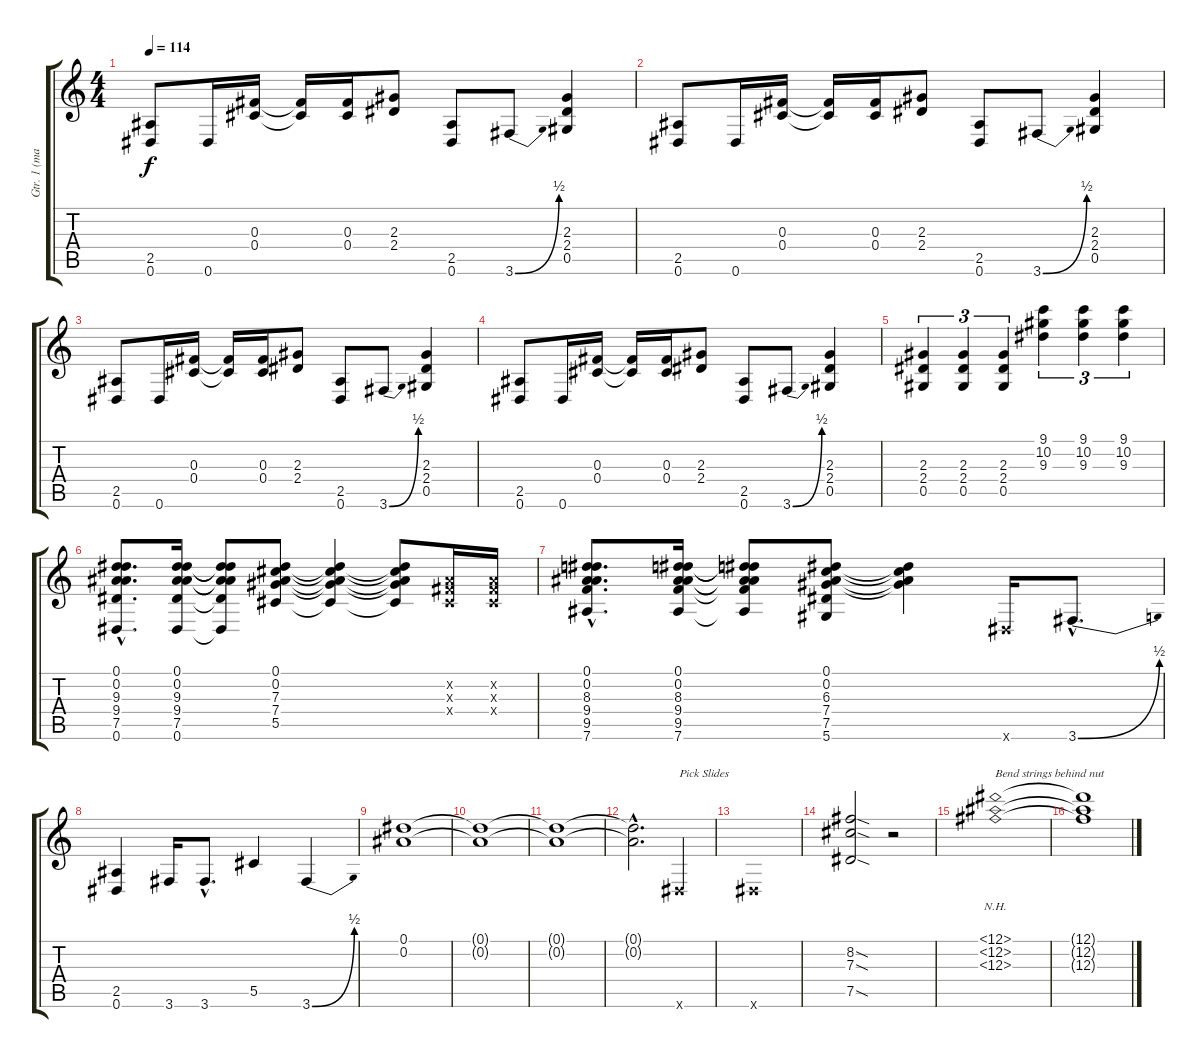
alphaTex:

\track ("Gtr. 1 (main)" "Gtr. 1 (ma") {instrument distortionguitar}
\staff {score tabs}
\tuning (Eb4 Bb3 Gb3 Db3 Ab2 Eb2) {hide}
\ts (4 4)
\tempo 114
\clef g2
\ks c
(2.5 0.6).8{dy f} 0.6.16 (0.3 0.4).16 (0.3{t} 0.4{t}).16 (0.3 0.4).16 (2.3 2.4).8 (2.5 0.6).8 3.6{be (bend 0 0 60 2)}.8 (2.3 2.4 0.5).4 |
(2.5 0.6).8 0.6.16 (0.3 0.4).16 (0.3{t} 0.4{t}).16 (0.3 0.4).16 (2.3 2.4).8 (2.5 0.6).8 3.6{be (bend 0 0 60 2)}.8 (2.3 2.4 0.5).4 |
(2.5 0.6).8 0.6.16 (0.3 0.4).16 (0.3{t} 0.4{t}).16 (0.3 0.4).16 (2.3 2.4).8 (2.5 0.6).8 3.6{be (bend 0 0 60 2)}.8 (2.3 2.4 0.5).4 |
(2.5 0.6).8 0.6.16 (0.3 0.4).16 (0.3{t} 0.4{t}).16 (0.3 0.4).16 (2.3 2.4).8 (2.5 0.6).8 3.6{be (bend 0 0 60 2)}.8 (2.3 2.4 0.5).4 |
(2.3 2.4 0.5).4{tu (3 2)} (2.3 2.4 0.5).4{tu (3 2)} (2.3 2.4 0.5).4{tu (3 2)} (9.1 10.2 9.3).4{tu (3 2)} (9.1 10.2 9.3).4{tu (3 2)} (9.1 10.2 9.3).4{tu (3 2)} |
(0.1{hac} 0.2{hac} 9.3{hac} 9.4{hac} 7.5{hac} 0.6{hac}).8{d} (0.1 0.2 9.3 9.4 7.5 0.6).16 (0.1{t} 0.2{t} 9.3{t} 9.4{t} 7.5{t} 0.6{t}).8 (0.1 0.2 7.3 7.4 5.5).8 (0.1{t} 0.2{t} 7.3{t} 7.4{t} 5.5{t}).4 (0.1{t} 0.2{t} 7.3{t} 7.4{t} 5.5{t}).8 (0.2{x} 0.3{x} 0.4{x}).16 (0.2{x} 0.3{x} 0.4{x}).16 |
(0.1{hac} 0.2{hac} 8.3{hac} 9.4{hac} 9.5{hac} 7.6{hac}).8{d} (0.1 0.2 8.3 9.4 9.5 7.6).16 (0.1{t} 0.2{t} 8.3{t} 9.4{t} 9.5{t} 7.6{t}).8 (0.1 0.2 6.3 7.4 7.5 5.6).8 (0.1{t} 0.2{t} 6.3{t} 7.4{t}).4 0.6{x}.16 3.6{be (bend 0 0 60 2) hac}.8{d} |
(2.5 0.6).4 3.6.16 3.6{hac}.8{d} 5.5.4 3.6{be (bend 0 0 60 2)}.4 |
(0.1 0.2).1 |
(0.1{t} 0.2{t}).1 |
(0.1{t} 0.2{t}).1 |
(0.1{hac t} 0.2{hac t}).2{d} 0.6{x}.4{txt "Pick Slides"} |
0.6{x}.1 |
(8.2{sod} 7.3{sod} 7.5{sod}).2 r.2 |
(12.1{nh} 12.2{nh} 12.3{nh}).1{txt "Bend strings behind nut" instrument acousticguitarsteel} |
(12.1{t} 12.2{t} 12.3{t}).1
